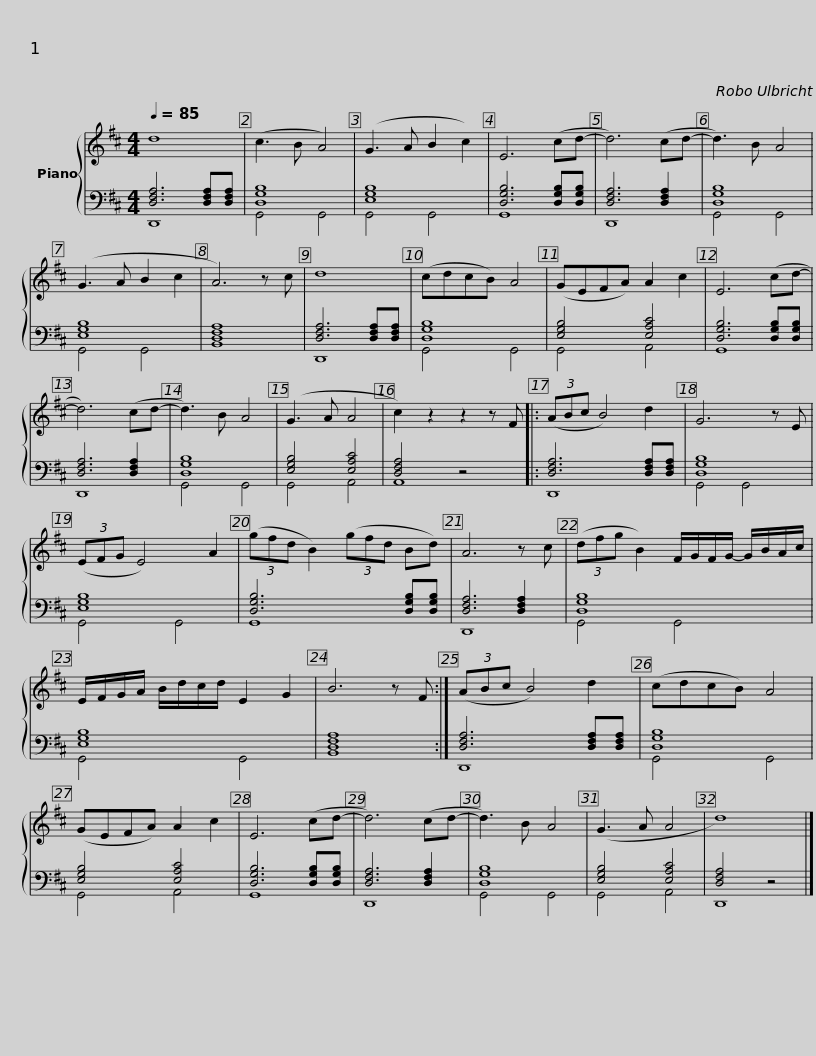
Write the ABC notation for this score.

X:1
%%score { 1 | ( 2 3 ) }
L:1/8
Q:1/4=85
M:4/4
I:linebreak $
K:D
V:1 treble
V:2 bass
V:3 bass
V:1
 d8 | (c3 B A4) | (G3 A B2 c2) | E6 (cd- | d6) (cd- | %5
 d3) B A4 | (G3 A B2 c2 | A6) z c |$ d8 | (cdcB) A4 | %10
 (GEFA) A2 c2 | E6 (cd- | d6) (cd- | d3) B A4 | (G3 A A4 | %15
 c2) z2 z2 z F |:$ (3(ABc B4) d2 | G6 z E | (3(EFG E4) A2 | (3(gfd B2) (3(gfd Bd) | %20
 A6 z c | (3(dfg B2) F/G/F/G/- G/B/A/c/ |$ E/F/G/A/ B/d/c/d/ E2 G2 | B6 z F :| (3(ABc B4) d2 | %25
 (cdcB) A4 | (GEFA) A2 c2 |$ E6 (cd- | d6) (cd- | d3) B A4 | %30
 (G3 A A4 | d8) |] %32
V:2
 [D,F,A,]6 [D,F,A,][D,F,A,] | [D,G,B,]8 | [E,G,B,]8 | [D,G,B,]6 [D,G,B,][D,G,B,] | [D,F,A,]6 [D,F,A,]2 | %5
 [D,G,B,]8 | [E,G,B,]8 | [B,,D,F,A,]8 |$ [D,F,A,]6 [D,F,A,][D,F,A,] | [D,G,B,]8 | %10
 [E,G,B,]4 [E,A,C]4 | [D,G,B,]6 [D,G,B,][D,G,B,] | [D,F,A,]6 [D,F,A,]2 | [D,G,B,]8 | [E,G,B,]4 [E,A,C]4 | %15
 [D,F,A,]4 z4 |:$ [D,F,A,]6 [D,F,A,][D,F,A,] | [D,G,B,]8 | [E,G,B,]8 | [D,G,B,]6 [D,G,B,][D,G,B,] | %20
 [D,F,A,]6 [D,F,A,]2 | [D,G,B,]8 |$ [E,G,B,]8 | [B,,D,F,A,]8 :| [D,F,A,]6 [D,F,A,][D,F,A,] | %25
 [D,G,B,]8 | [E,G,B,]4 [E,A,C]4 |$ [D,G,B,]6 [D,G,B,][D,G,B,] | [D,F,A,]6 [D,F,A,]2 | [D,G,B,]8 | %30
 [E,G,B,]4 [E,A,C]4 | [D,F,A,]4 z4 |] %32
V:3
 D,,8 | G,,4 G,,4 | G,,4 G,,4 | G,,8 | D,,8 | %5
 G,,4 G,,4 | G,,4 G,,4 | x8 |$ D,,8 | G,,4 G,,4 | %10
 G,,4 A,,4 | G,,8 | D,,8 | G,,4 G,,4 | G,,4 A,,4 | %15
 A,,8 |:$ D,,8 | G,,4 G,,4 | G,,4 G,,4 | G,,8 | %20
 D,,8 | G,,4 G,,4 |$ G,,4 G,,4 | x8 :| D,,8 | %25
 G,,4 G,,4 | G,,4 A,,4 |$ G,,8 | D,,8 | G,,4 G,,4 | %30
 G,,4 A,,4 | D,,8 |] %32
